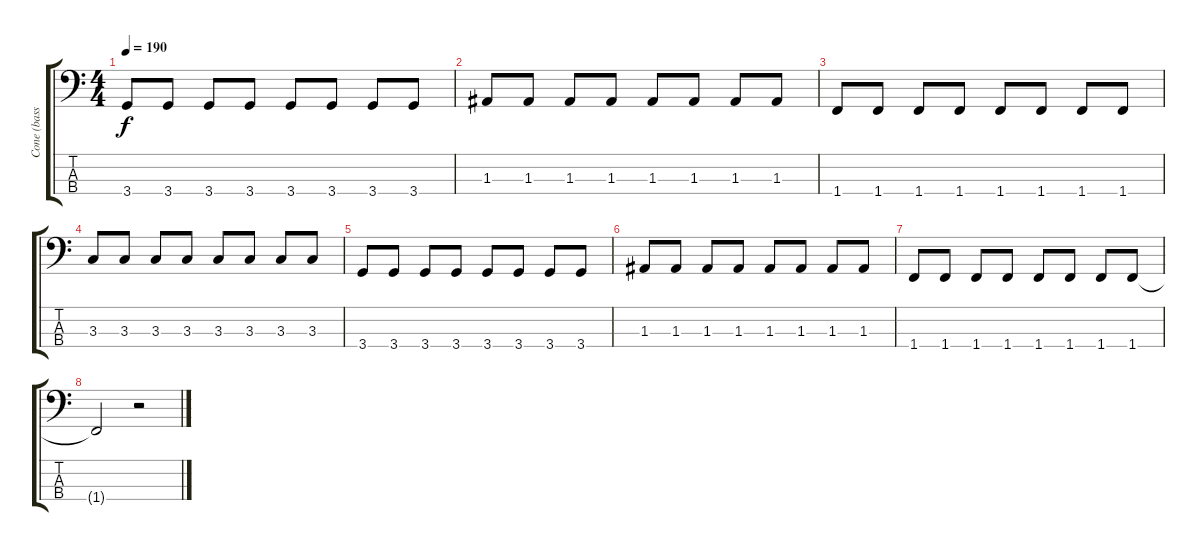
\track ("Cone (bass)" "Cone (bass") {instrument electricbasspick}
\staff {score tabs}
\tuning (G2 D2 A1 E1) {hide}
\ts (4 4)
\tempo 190
\clef f4
\ks c
3.4.8{dy f} 3.4.8 3.4.8 3.4.8 3.4.8 3.4.8 3.4.8 3.4.8 |
1.3.8 1.3.8 1.3.8 1.3.8 1.3.8 1.3.8 1.3.8 1.3.8 |
1.4.8 1.4.8 1.4.8 1.4.8 1.4.8 1.4.8 1.4.8 1.4.8 |
3.3.8 3.3.8 3.3.8 3.3.8 3.3.8 3.3.8 3.3.8 3.3.8 |
3.4.8 3.4.8 3.4.8 3.4.8 3.4.8 3.4.8 3.4.8 3.4.8 |
1.3.8 1.3.8 1.3.8 1.3.8 1.3.8 1.3.8 1.3.8 1.3.8 |
1.4.8 1.4.8 1.4.8 1.4.8 1.4.8 1.4.8 1.4.8 1.4.8 |
1.4{t}.2 r.2
